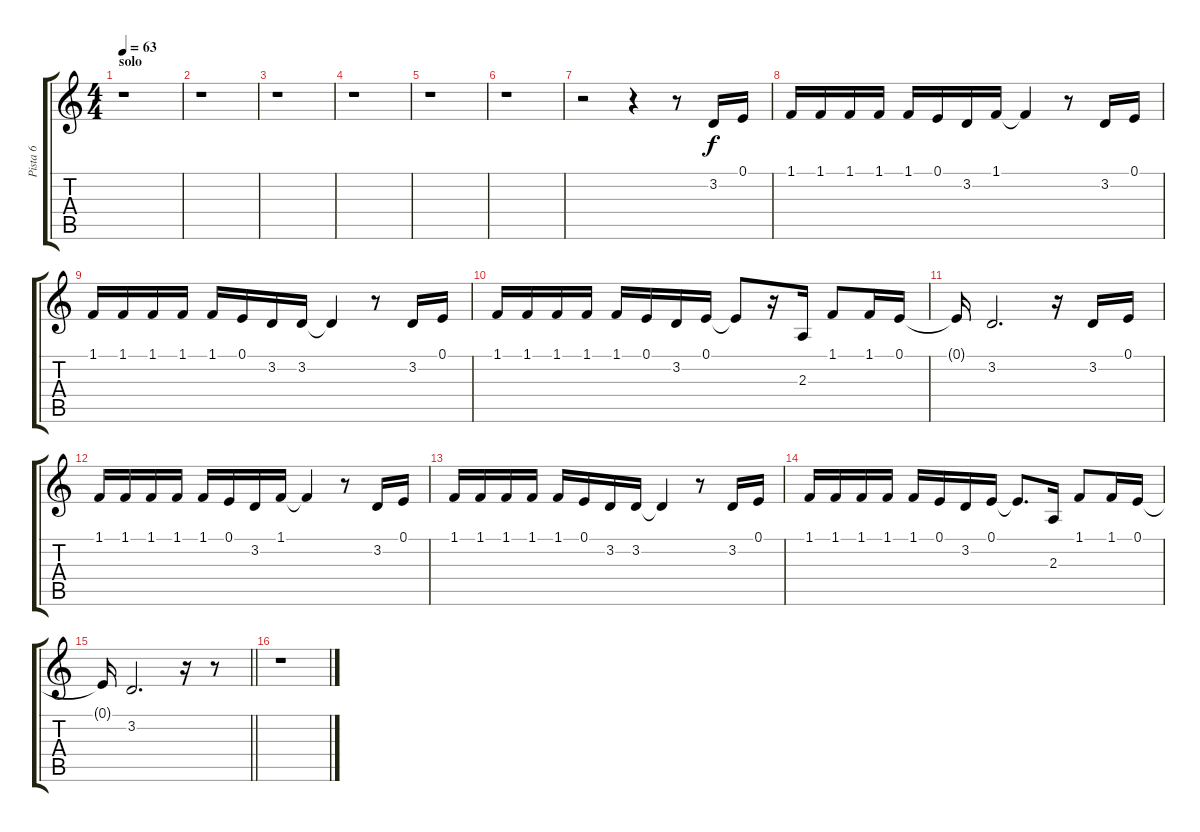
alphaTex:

\track ("Pista 6" "Pista 6") {instrument altosax}
\staff {score tabs}
\tuning (E4 B3 G3 D3 A2 E2) {hide}
\ts (4 4)
\section ("" "solo")
\tempo 63
\clef g2
\ks c
r.1{dy f} |
r.1 |
r.1 |
r.1 |
r.1 |
r.1 |
r.2 r.4 r.8 3.2.16{volume 12} 0.1.16 |
1.1.16 1.1.16 1.1.16 1.1.16 1.1.16 0.1.16 3.2.16 1.1.16 1.1{t}.4{volume 3} r.8 3.2.16{volume 12} 0.1.16 |
1.1.16 1.1.16 1.1.16 1.1.16 1.1.16 0.1.16 3.2.16 3.2.16 3.2{t}.4{volume 3} r.8 3.2.16{volume 12} 0.1.16 |
1.1.16 1.1.16 1.1.16 1.1.16 1.1.16 0.1.16 3.2.16 0.1.16{volume 8} 0.1{t}.8 r.16 2.3.16{volume 12} 1.1.8 1.1.16 0.1.16 |
0.1{t}.16 3.2.2{d volume 3} r.16 3.2.16{volume 12} 0.1.16 |
1.1.16 1.1.16 1.1.16 1.1.16 1.1.16 0.1.16 3.2.16 1.1.16{volume 5} 1.1{t}.4 r.8 3.2.16{volume 12} 0.1.16 |
1.1.16 1.1.16 1.1.16 1.1.16 1.1.16 0.1.16 3.2.16 3.2.16{volume 5} 3.2{t}.4 r.8 3.2.16{volume 12} 0.1.16 |
1.1.16 1.1.16 1.1.16 1.1.16 1.1.16 0.1.16 3.2.16 0.1.16{volume 6} 0.1{t}.8{d} 2.3.16{volume 12} 1.1.8 1.1.16 0.1.16 |
\barLineRight lightlight
0.1{t}.16 3.2.2{d volume 3} r.16 r.8{volume 12} |
r.1
